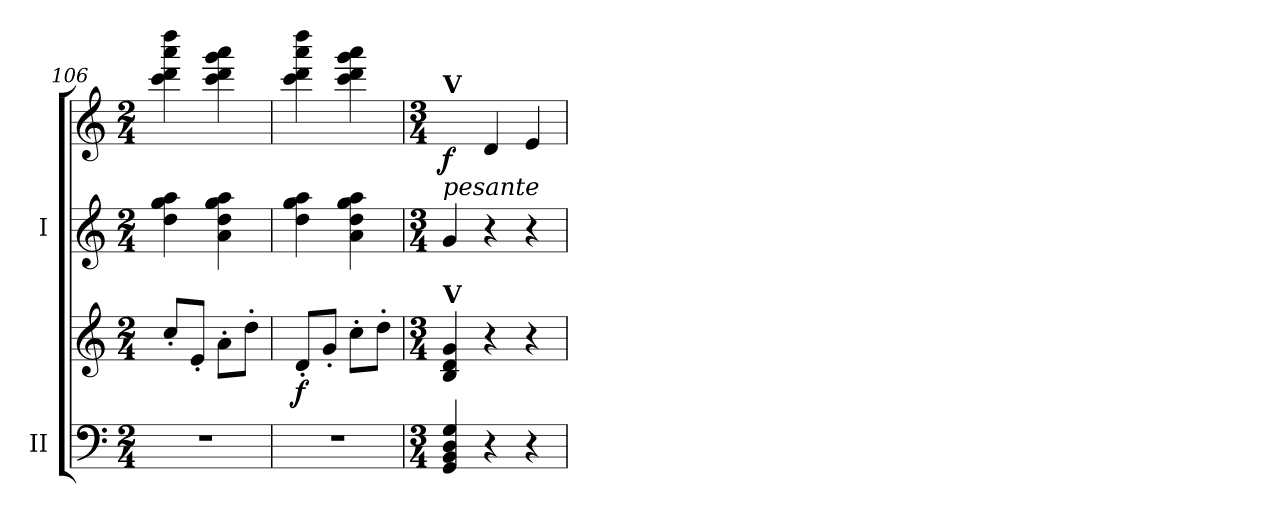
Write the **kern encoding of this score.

**kern	**kern	**dynam	**kern	**kern	**dynam
*part2	*part2	*part2	*part1	*part1	*part1
*staff4	*staff3	*staff3/4	*staff2	*staff1	*staff1/2
*I"II	*	*	*I"I	*	*
*I'II	*	*	*I'I	*	*
*clefF4	*clefG2	*	*clefG2	*clefG2	*
*k[]	*k[]	*	*k[]	*k[]	*
*M2/4	*M2/4	*	*M2/4	*M2/4	*
=106	=106	=106	=106	=106	=106
2r	8cc'/L	.	4dd\ 4gg\ 4aa\	4ccc\ 4ddd\ 4aaa\ 4dddd\	.
.	8e'/J	.	.	.	.
.	8a'\L	.	4a\ 4dd\ 4gg\ 4aa\	4ccc\ 4ddd\ 4ggg\ 4aaa\	.
.	8dd'\J	.	.	.	.
=107	=107	=107	=107	=107	=107
!	!	!LO:DY:b	!	!	!
2r	8d'/L	f	4dd\ 4gg\ 4aa\	4ccc\ 4ddd\ 4aaa\ 4dddd\	.
.	8g'/J	.	.	.	.
.	8cc'\L	.	4a\ 4dd\ 4gg\ 4aa\	4ccc\ 4ddd\ 4ggg\ 4aaa\	.
.	8dd'\J	.	.	.	.
!!LO:LB:g=z
=108	=108	=108	=108	=108	=108
*M3/4	*M3/4	*	*M3/4	*M3/4	*
!	!	!	!	!LO:TX:a:B:t=V	!
!	!	!	!LO:TX:a:i:t=pesante	!	!
!	!LO:TX:a:B:t=V	!	!	!	!
!	!	!LO:DY:b	!	!	!LO:DY:b
4GG/ 4BB/ 4D/ 4G/	4B/ 4d/ 4g/	other-dynamics	4g/	4ryy	f
4r	4r	.	4r	4d/	.
4r	4r	.	4r	4e/	.
=	=	=	=	=	=
*-	*-	*-	*-	*-	*-
